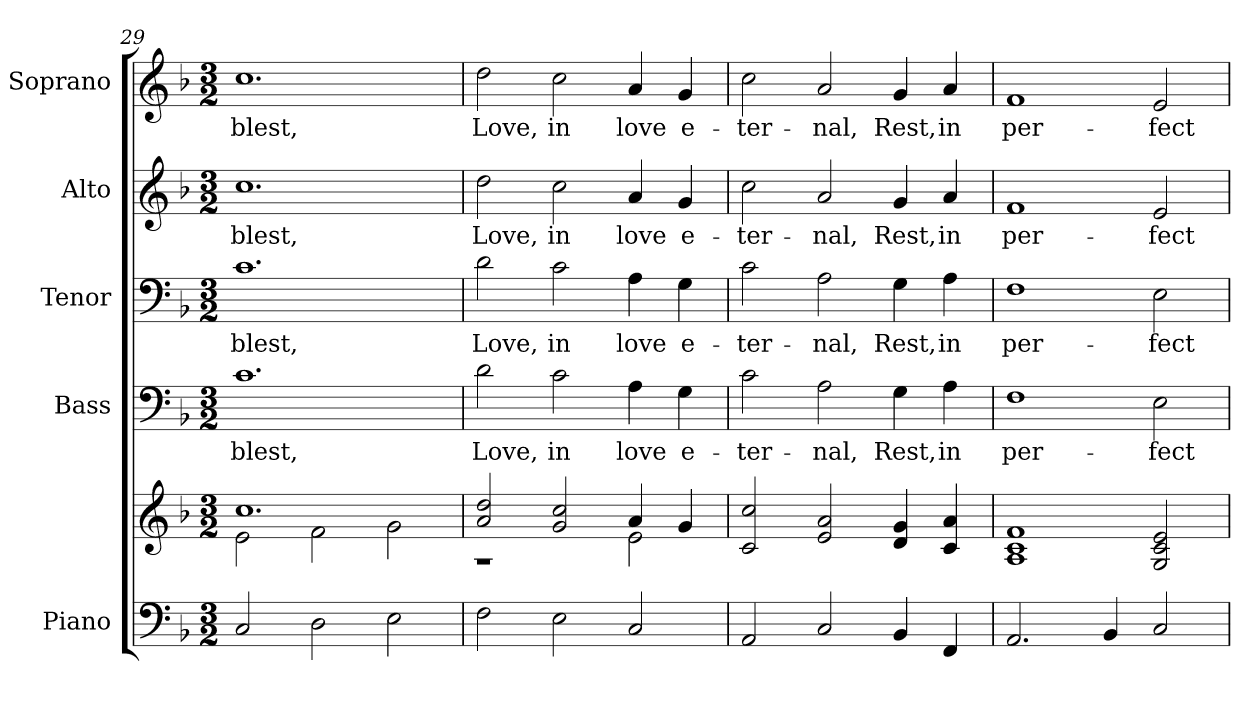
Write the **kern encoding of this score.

**kern	**kern	**kern	**text	**kern	**text	**kern	**text	**kern	**text
*part5	*part5	*part4	*part4	*part3	*part3	*part2	*part2	*part1	*part1
*staff6	*staff5	*staff4	*staff4	*staff3	*staff3	*staff2	*staff2	*staff1	*staff1
*I"Piano	*	*I"Bass	*	*I"Tenor	*	*I"Alto	*	*I"Soprano	*
*I'Pno.	*	*I'B.	*	*I'T.	*	*I'A.	*	*I'S.	*
!!LO:PB:g=z
*clefF4	*clefG2	*clefF4	*	*clefF4	*	*clefG2	*	*clefG2	*
*k[b-]	*k[b-]	*k[b-]	*	*k[b-]	*	*k[b-]	*	*k[b-]	*
*F:	*F:	*F:	*	*F:	*	*F:	*	*F:	*
*M3/2	*M3/2	*M3/2	*	*M3/2	*	*M3/2	*	*M3/2	*
=29	=29	=29	=29	=29	=29	=29	=29	=29	=29
*	*^	*	*	*	*	*	*	*	*
!	!	!	!	!LO:LY:b:color=#000000	!	!	!	!	!	!
!	!	!	!	!	!	!LO:LY:b:color=#000000	!	!	!	!
!	!	!	!	!	!	!	!	!LO:LY:b:color=#000000	!	!
!	!	!	!	!	!	!	!	!	!	!LO:LY:b:color=#000000
2Ci/	1.cci	2ei\	1.ci	blest,	1.ci	blest,	1.cci	blest,	1.cci	blest,
2Di\	.	2fi\	.	.	.	.	.	.	.	.
2Ei\	.	2gi\	.	.	.	.	.	.	.	.
=30	=30	=30	=30	=30	=30	=30	=30	=30	=30	=30
!	!	!	!	!LO:LY:b:color=#000000	!	!	!	!	!	!
!	!	!	!	!	!	!LO:LY:b:color=#000000	!	!	!	!
!	!	!	!	!	!	!	!	!LO:LY:b:color=#000000	!	!
!	!	!	!	!	!	!	!	!	!	!LO:LY:b:color=#000000
2Fi\	2ai/ 2ddi	1r	2di\	Love,	2di\	Love,	2ddi\	Love,	2ddi\	Love,
!	!	!	!	!LO:LY:b:color=#000000	!	!	!	!	!	!
!	!	!	!	!	!	!LO:LY:b:color=#000000	!	!	!	!
!	!	!	!	!	!	!	!	!LO:LY:b:color=#000000	!	!
!	!	!	!	!	!	!	!	!	!	!LO:LY:b:color=#000000
2Ei\	2gi/ 2cci	.	2ci\	in	2ci\	in	2cci\	in	2cci\	in
!	!	!	!	!LO:LY:b:color=#000000	!	!	!	!	!	!
!	!	!	!	!	!	!LO:LY:b:color=#000000	!	!	!	!
!	!	!	!	!	!	!	!	!LO:LY:b:color=#000000	!	!
!	!	!	!	!	!	!	!	!	!	!LO:LY:b:color=#000000
2Ci/	4ai/	2ei\	4Ai\	love	4Ai\	love	4ai/	love	4ai/	love
!	!	!	!	!LO:LY:b:color=#000000	!	!	!	!	!	!
!	!	!	!	!	!	!LO:LY:b:color=#000000	!	!	!	!
!	!	!	!	!	!	!	!	!LO:LY:b:color=#000000	!	!
!	!	!	!	!	!	!	!	!	!	!LO:LY:b:color=#000000
.	4gi/	.	4Gi\	e-	4Gi\	e-	4gi/	e-	4gi/	e-
*	*v	*v	*	*	*	*	*	*	*	*
=31	=31	=31	=31	=31	=31	=31	=31	=31	=31
!	!	!	!LO:LY:b:color=#000000	!	!	!	!	!	!
!	!	!	!	!	!LO:LY:b:color=#000000	!	!	!	!
!	!	!	!	!	!	!	!LO:LY:b:color=#000000	!	!
!	!	!	!	!	!	!	!	!	!LO:LY:b:color=#000000
2AAi/	2ci/ 2cci	2ci\	-ter-	2ci\	-ter-	2cci\	-ter-	2cci\	-ter-
!	!	!	!LO:LY:b:color=#000000	!	!	!	!	!	!
!	!	!	!	!	!LO:LY:b:color=#000000	!	!	!	!
!	!	!	!	!	!	!	!LO:LY:b:color=#000000	!	!
!	!	!	!	!	!	!	!	!	!LO:LY:b:color=#000000
2Ci/	2ei/ 2ai	2Ai\	-nal,	2Ai\	-nal,	2ai/	-nal,	2ai/	-nal,
!	!	!	!LO:LY:b:color=#000000	!	!	!	!	!	!
!	!	!	!	!	!LO:LY:b:color=#000000	!	!	!	!
!	!	!	!	!	!	!	!LO:LY:b:color=#000000	!	!
!	!	!	!	!	!	!	!	!	!LO:LY:b:color=#000000
4BB-i/	4di/ 4gi	4Gi\	Rest,	4Gi\	Rest,	4gi/	Rest,	4gi/	Rest,
!	!	!	!LO:LY:b:color=#000000	!	!	!	!	!	!
!	!	!	!	!	!LO:LY:b:color=#000000	!	!	!	!
!	!	!	!	!	!	!	!LO:LY:b:color=#000000	!	!
!	!	!	!	!	!	!	!	!	!LO:LY:b:color=#000000
4FFi/	4ci/ 4ai	4Ai\	in	4Ai\	in	4ai/	in	4ai/	in
!!LO:PB:g=z
=32	=32	=32	=32	=32	=32	=32	=32	=32	=32
!	!	!	!LO:LY:b:color=#000000	!	!	!	!	!	!
!	!	!	!	!	!LO:LY:b:color=#000000	!	!	!	!
!	!	!	!	!	!	!	!LO:LY:b:color=#000000	!	!
!	!	!	!	!	!	!	!	!	!LO:LY:b:color=#000000
2.AAi/	1Ai 1ci 1fi	1Fi	per-	1Fi	per-	1fi	per-	1fi	per-
4BB-i/	.	.	.	.	.	.	.	.	.
!	!	!	!LO:LY:b:color=#000000	!	!	!	!	!	!
!	!	!	!	!	!LO:LY:b:color=#000000	!	!	!	!
!	!	!	!	!	!	!	!LO:LY:b:color=#000000	!	!
!	!	!	!	!	!	!	!	!	!LO:LY:b:color=#000000
2Ci/	2Gi/ 2ci 2ei	2Ei\	-fect	2Ei\	-fect	2ei/	-fect	2ei/	-fect
=	=	=	=	=	=	=	=	=	=
*-	*-	*-	*-	*-	*-	*-	*-	*-	*-
